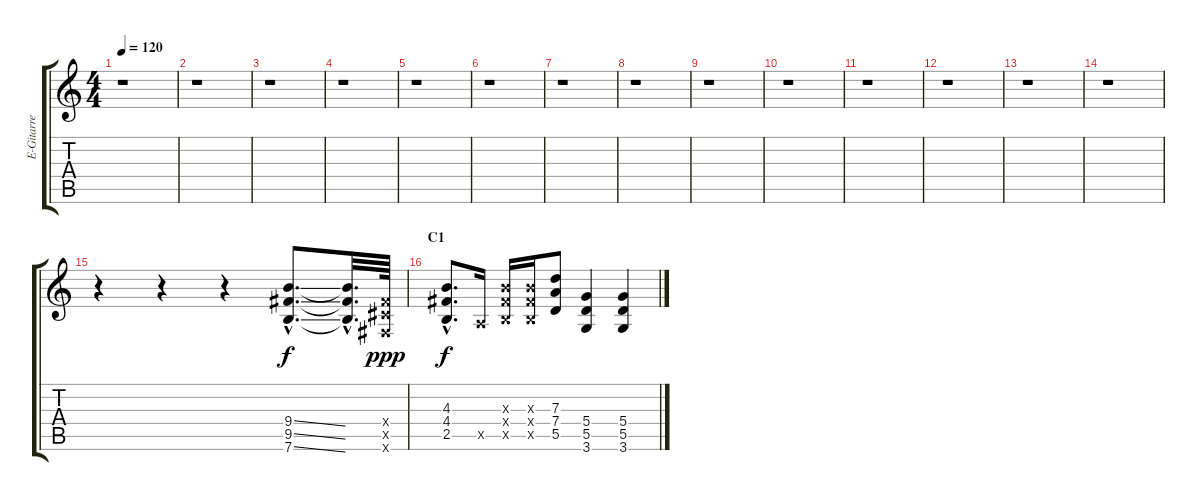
\track ("E-Gitarre" "E-Gitarre") {instrument distortionguitar}
\staff {score tabs}
\tuning (E4 B3 G3 D3 A2 E2) {hide}
\ts (4 4)
\tempo 120
\clef g2
\ks c
r.1{dy f} |
r.1 |
r.1 |
r.1 |
r.1 |
r.1 |
r.1 |
r.1 |
r.1 |
r.1 |
r.1 |
r.1 |
r.1 |
r.1 |
r.4 r.4 r.4 (9.4{ss hac} 9.5{ss hac} 7.6{ss hac}).8{d} (9.4{hac t} 9.5{hac t} 7.6{hac t}).32{d} (4.4{x} 4.5{x} 2.6{x}).64{dy ppp} |
\section ("" "C1")
(4.3{hac} 4.4{hac} 2.5{hac}).8{d dy f} 0.5{x}.16 (4.3{x} 4.4{x} 2.5{x}).16 (4.3{x} 4.4{x} 2.5{x}).16 (7.3 7.4 5.5).8 (5.4 5.5 3.6).4 (5.4 5.5 3.6).4
